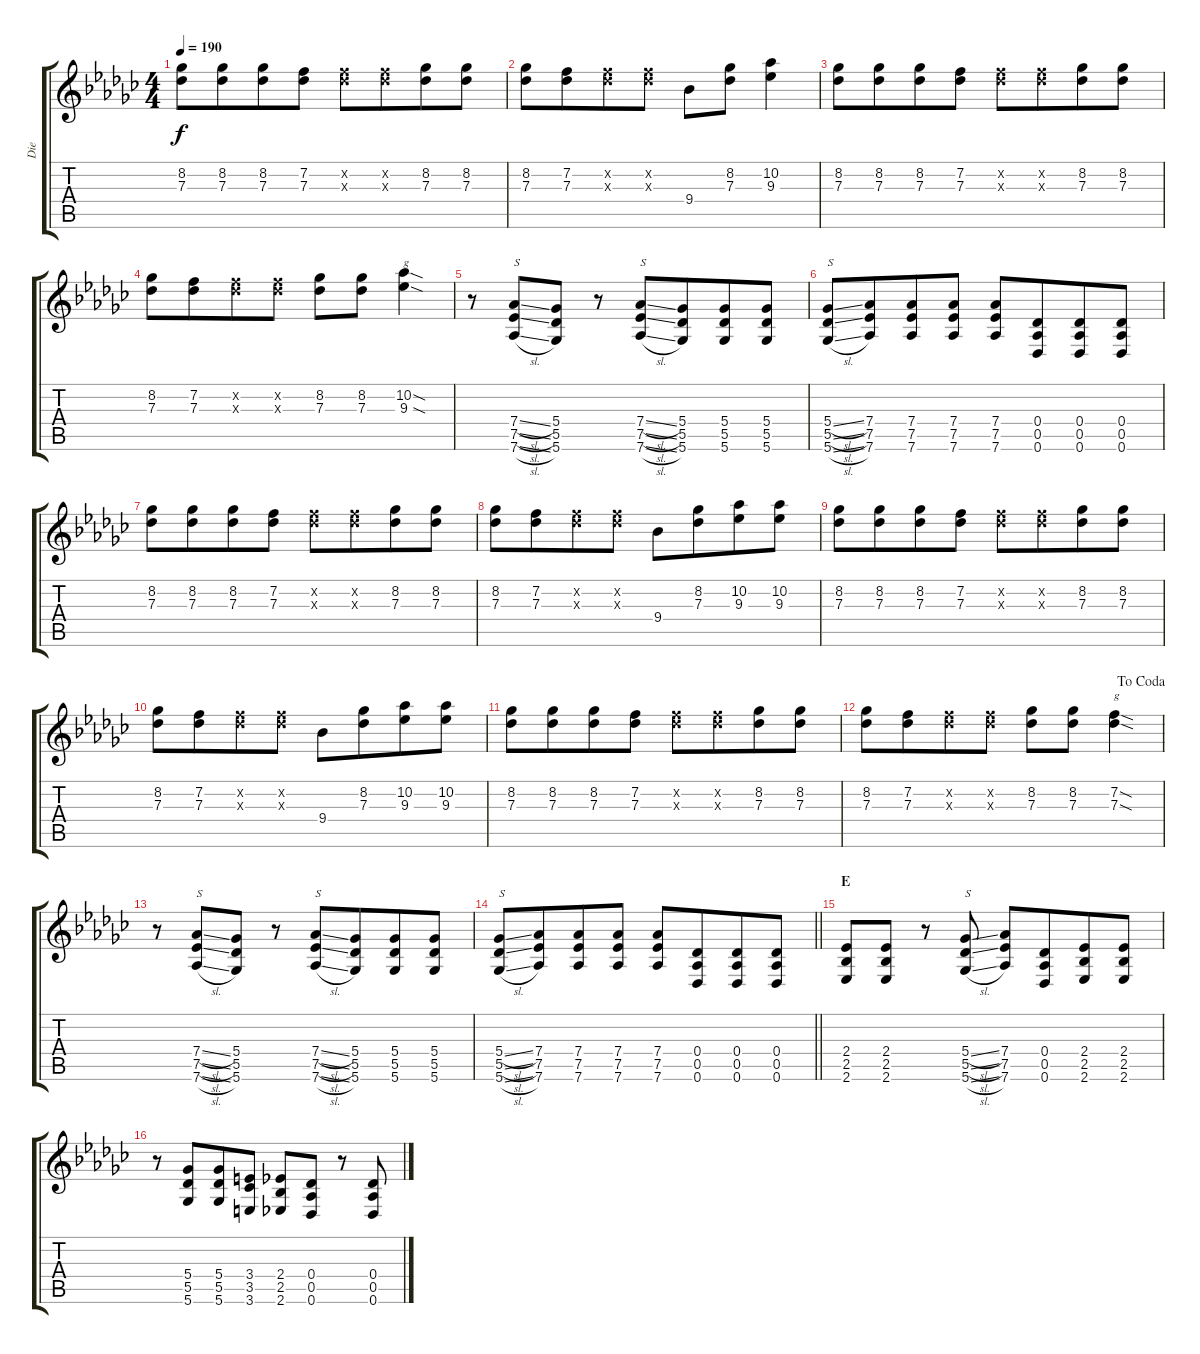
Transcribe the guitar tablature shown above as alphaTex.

\track ("Die" "Die") {instrument distortionguitar}
\staff {score tabs}
\tuning (Eb4 Bb3 Gb3 Db3 Ab2 Db2) {hide}
\ts (4 4)
\tempo 190
\clef g2
\ks ebminor
(8.2 7.3).8{dy f} (8.2 7.3).8{beam merge} (8.2 7.3).8 (7.2 7.3).8 (7.2{x} 7.3{x}).8 (7.2{x} 7.3{x}).8{beam merge} (8.2 7.3).8 (8.2 7.3).8 |
(8.2 7.3).8 (7.2 7.3).8{beam merge} (7.2{x} 7.3{x}).8 (7.2{x} 7.3{x}).8 9.4.8 (8.2 7.3).8{beam merge} (10.2 9.3).4 |
(8.2 7.3).8 (8.2 7.3).8{beam merge} (8.2 7.3).8 (7.2 7.3).8 (7.2{x} 7.3{x}).8 (7.2{x} 7.3{x}).8{beam merge} (8.2 7.3).8 (8.2 7.3).8 |
(8.2 7.3).8 (7.2 7.3).8{beam merge} (7.2{x} 7.3{x}).8 (7.2{x} 7.3{x}).8 (8.2 7.3).8 (8.2 7.3).8{beam merge} (10.2{sod} 9.3{sod}).4{txt "g"} |
r.8 (7.4{sl} 7.5{sl} 7.6{sl}).8{txt "S" beam merge} (5.4 5.5 5.6).8 r.8 (7.4{sl} 7.5{sl} 7.6{sl}).8{txt "S"} (5.4 5.5 5.6).8{beam merge} (5.4 5.5 5.6).8 (5.4 5.5 5.6).8 |
(5.4{sl} 5.5{sl} 5.6{sl}).8{txt "S"} (7.4 7.5 7.6).8{beam merge} (7.4 7.5 7.6).8 (7.4 7.5 7.6).8 (7.4 7.5 7.6).8 (0.4 0.5 0.6).8{beam merge} (0.4 0.5 0.6).8 (0.4 0.5 0.6).8 |
(8.2 7.3).8 (8.2 7.3).8{beam merge} (8.2 7.3).8 (7.2 7.3).8 (7.2{x} 7.3{x}).8 (7.2{x} 7.3{x}).8{beam merge} (8.2 7.3).8 (8.2 7.3).8 |
(8.2 7.3).8 (7.2 7.3).8{beam merge} (7.2{x} 7.3{x}).8 (7.2{x} 7.3{x}).8 9.4.8 (8.2 7.3).8{beam merge} (10.2 9.3).8 (10.2 9.3).8 |
(8.2 7.3).8 (8.2 7.3).8{beam merge} (8.2 7.3).8 (7.2 7.3).8 (7.2{x} 7.3{x}).8 (7.2{x} 7.3{x}).8{beam merge} (8.2 7.3).8 (8.2 7.3).8 |
(8.2 7.3).8 (7.2 7.3).8{beam merge} (7.2{x} 7.3{x}).8 (7.2{x} 7.3{x}).8 9.4.8 (8.2 7.3).8{beam merge} (10.2 9.3).8 (10.2 9.3).8 |
(8.2 7.3).8 (8.2 7.3).8{beam merge} (8.2 7.3).8 (7.2 7.3).8 (7.2{x} 7.3{x}).8 (7.2{x} 7.3{x}).8{beam merge} (8.2 7.3).8 (8.2 7.3).8 |
\jump dacoda
(8.2 7.3).8 (7.2 7.3).8{beam merge} (7.2{x} 7.3{x}).8 (7.2{x} 7.3{x}).8 (8.2 7.3).8 (8.2 7.3).8{beam merge} (7.2{sod} 7.3{sod}).4{txt "g"} |
r.8 (7.4{sl} 7.5{sl} 7.6{sl}).8{txt "S" beam merge} (5.4 5.5 5.6).8 r.8 (7.4{sl} 7.5{sl} 7.6{sl}).8{txt "S"} (5.4 5.5 5.6).8{beam merge} (5.4 5.5 5.6).8 (5.4 5.5 5.6).8 |
\barLineRight lightlight
(5.4{sl} 5.5{sl} 5.6{sl}).8{txt "S"} (7.4 7.5 7.6).8{beam merge} (7.4 7.5 7.6).8 (7.4 7.5 7.6).8 (7.4 7.5 7.6).8 (0.4 0.5 0.6).8{beam merge} (0.4 0.5 0.6).8 (0.4 0.5 0.6).8 |
\section ("" "E")
(2.4 2.5 2.6).8 (2.4 2.5 2.6).8 r.8 (5.4{sl} 5.5{sl} 5.6{sl}).8{txt "S"} (7.4 7.5 7.6).8 (0.4 0.5 0.6).8{beam merge} (2.4 2.5 2.6).8 (2.4 2.5 2.6).8 |
r.8 (5.4 5.5 5.6).8{beam merge} (5.4 5.5 5.6).8 (3.4 3.5 3.6).8 (2.4 2.5 2.6).8 (0.4 0.5 0.6).8 r.8 (0.4 0.5 0.6).8
